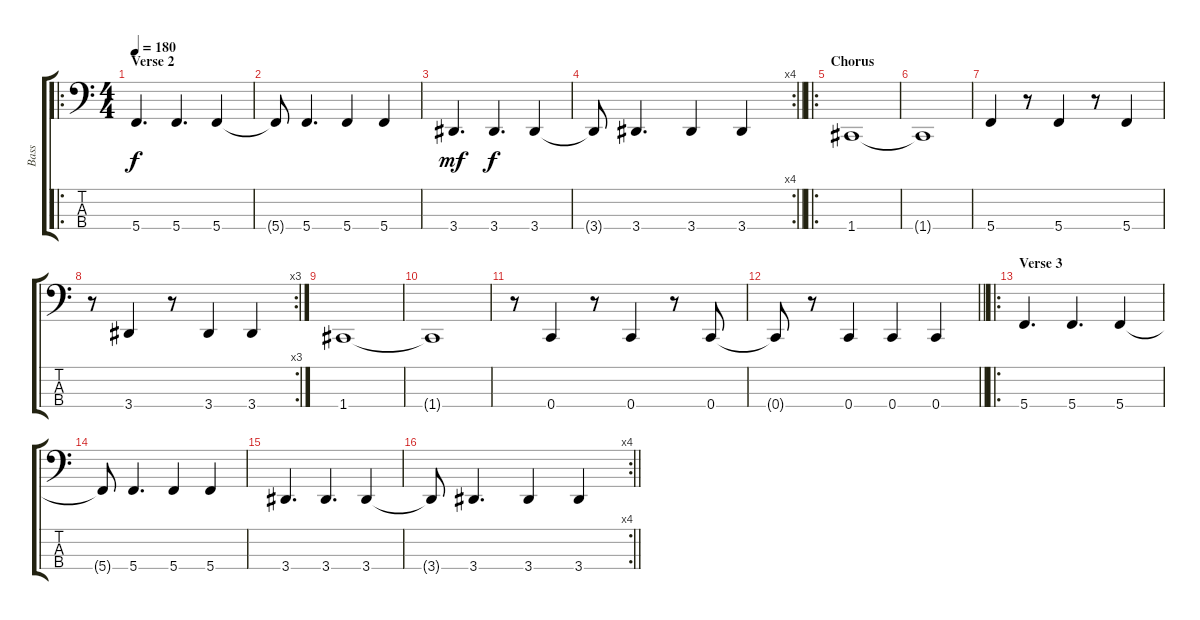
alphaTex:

\track ("Bass" "Bass") {instrument electricbassfinger}
\staff {score tabs}
\tuning (F2 C2 G1 C1) {hide}
\ro
\ts (4 4)
\section ("" "Verse 2")
\tempo 180
\clef f4
\ks c
5.4.4{d dy f} 5.4.4{d} 5.4.4 |
5.4{t}.8 5.4.4{d} 5.4.4 5.4.4 |
3.4.4{d dy mf} 3.4.4{d dy f} 3.4.4 |
\rc 4
\barLineRight lightlight
3.4{t}.8 3.4.4{d} 3.4.4 3.4.4 |
\ro
\section ("" "Chorus")
1.4.1 |
1.4{t}.1 |
5.4.4 r.8 5.4.4 r.8 5.4.4 |
\rc 3
r.8 3.4.4 r.8 3.4.4 3.4.4 |
1.4.1 |
1.4{t}.1 |
r.8 0.4.4 r.8 0.4.4 r.8 0.4.8 |
\barLineRight lightlight
0.4{t}.8 r.8 0.4.4 0.4.4 0.4.4 |
\ro
\section ("" "Verse 3")
5.4.4{d} 5.4.4{d} 5.4.4 |
5.4{t}.8 5.4.4{d} 5.4.4 5.4.4 |
3.4.4{d} 3.4.4{d} 3.4.4 |
\rc 4
\barLineRight lightlight
3.4{t}.8 3.4.4{d} 3.4.4 3.4.4
